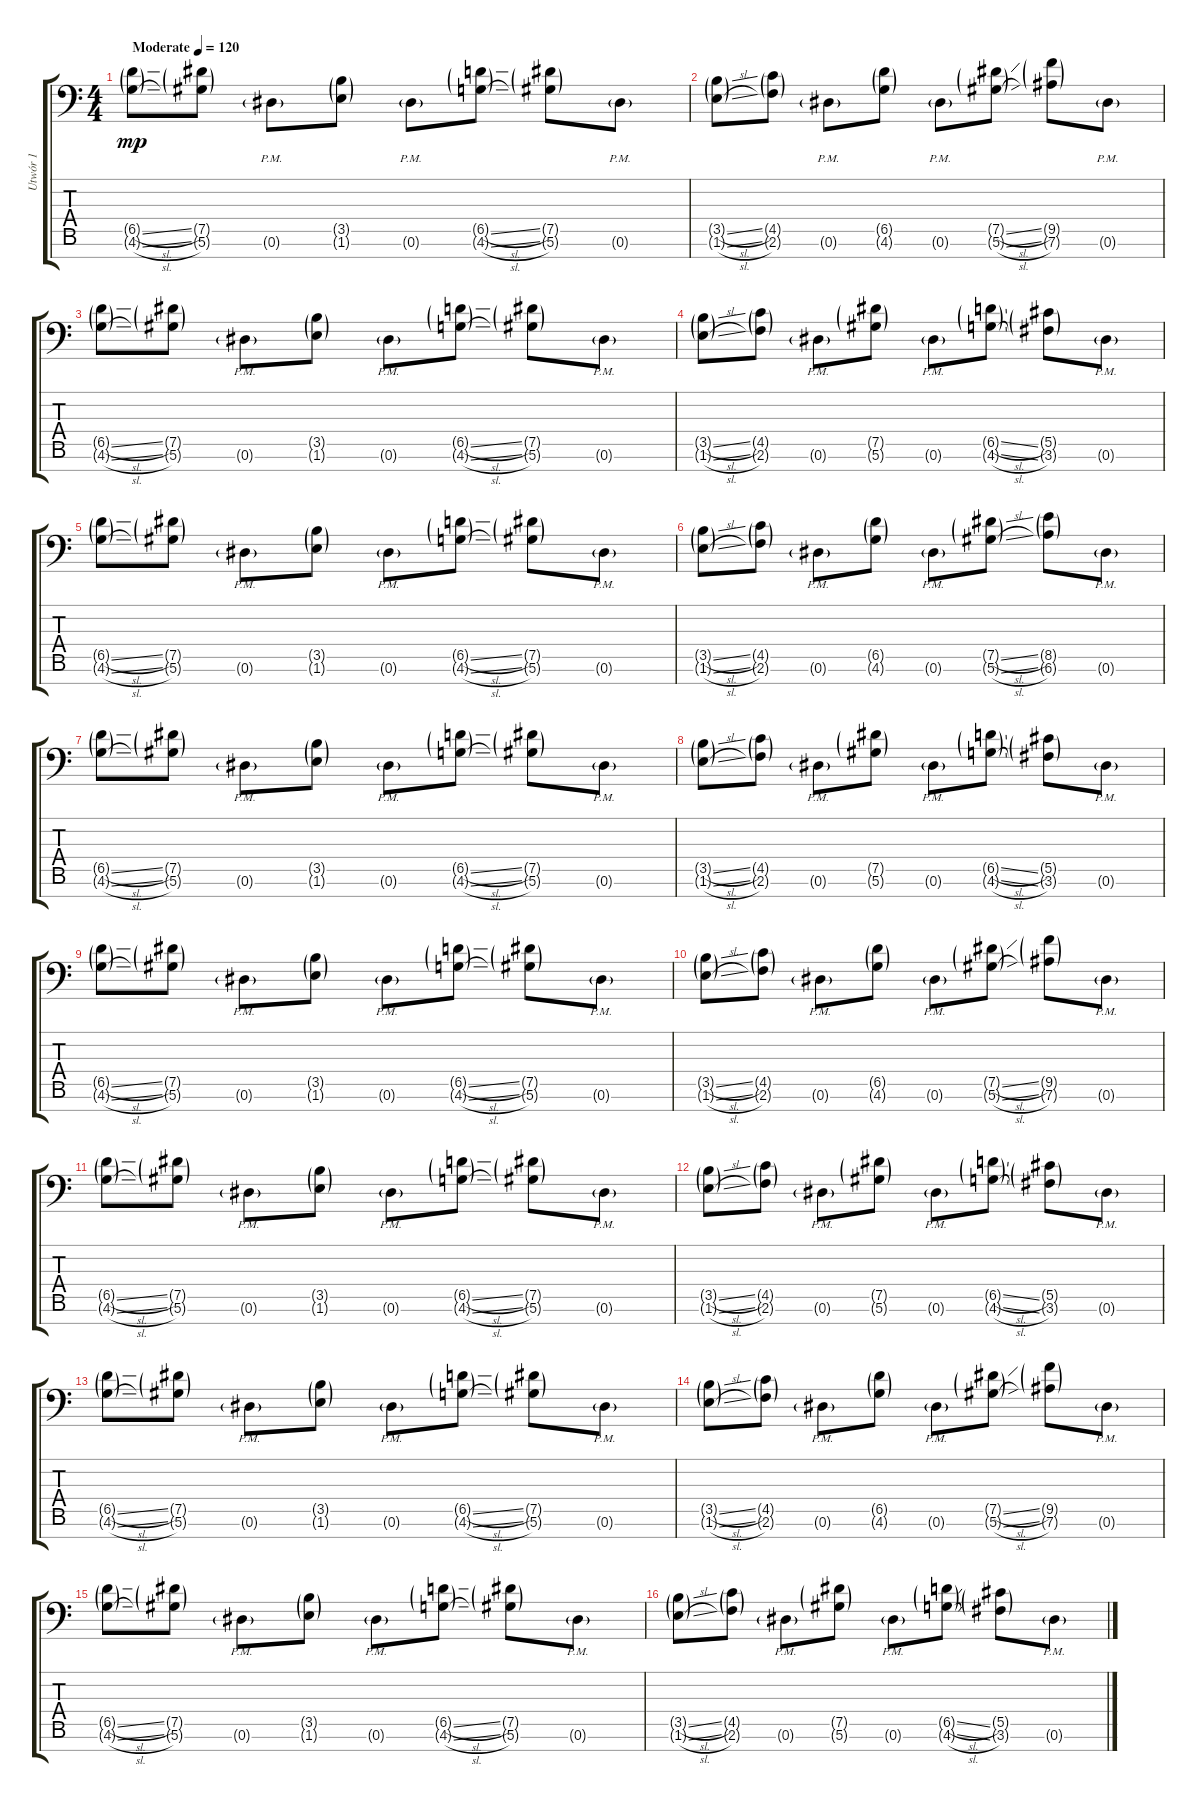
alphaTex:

\track ("Utwór 1" "Utwór 1") {instrument distortionguitar}
\staff {score tabs}
\tuning (Eb4 Bb3 Gb3 Db3 Ab2 Eb2 Bb1) {hide}
\ts (4 4)
\tempo (120 "Moderate")
\clef f4
\ks c
(6.5{sl g} 4.6{sl g}).8{dy mp instrument distortionguitar} (7.5{g} 5.6{g}).8 0.6{g pm}.8 (3.5{g} 1.6{g}).8 0.6{g pm}.8 (6.5{sl g} 4.6{sl g}).8 (7.5{g} 5.6{g}).8 0.6{g pm}.8 |
(3.5{sl g} 1.6{sl g}).8 (4.5{g} 2.6{g}).8 0.6{g pm}.8 (6.5{g} 4.6{g}).8 0.6{g pm}.8 (7.5{sl g} 5.6{sl g}).8 (9.5{g} 7.6{g}).8 0.6{g pm}.8 |
(6.5{sl g} 4.6{sl g}).8 (7.5{g} 5.6{g}).8 0.6{g pm}.8 (3.5{g} 1.6{g}).8 0.6{g pm}.8 (6.5{sl g} 4.6{sl g}).8 (7.5{g} 5.6{g}).8 0.6{g pm}.8 |
(3.5{sl g} 1.6{sl g}).8 (4.5{g} 2.6{g}).8 0.6{g pm}.8 (7.5{g} 5.6{g}).8 0.6{g pm}.8 (6.5{sl g} 4.6{sl g}).8 (5.5{g} 3.6{g}).8 0.6{g pm}.8 |
(6.5{sl g} 4.6{sl g}).8 (7.5{g} 5.6{g}).8 0.6{g pm}.8 (3.5{g} 1.6{g}).8 0.6{g pm}.8 (6.5{sl g} 4.6{sl g}).8 (7.5{g} 5.6{g}).8 0.6{g pm}.8 |
(3.5{sl g} 1.6{sl g}).8 (4.5{g} 2.6{g}).8 0.6{g pm}.8 (6.5{g} 4.6{g}).8 0.6{g pm}.8 (7.5{sl g} 5.6{sl g}).8 (8.5{g} 6.6{g}).8 0.6{g pm}.8 |
(6.5{sl g} 4.6{sl g}).8 (7.5{g} 5.6{g}).8 0.6{g pm}.8 (3.5{g} 1.6{g}).8 0.6{g pm}.8 (6.5{sl g} 4.6{sl g}).8 (7.5{g} 5.6{g}).8 0.6{g pm}.8 |
(3.5{sl g} 1.6{sl g}).8 (4.5{g} 2.6{g}).8 0.6{g pm}.8 (7.5{g} 5.6{g}).8 0.6{g pm}.8 (6.5{sl g} 4.6{sl g}).8 (5.5{g} 3.6{g}).8 0.6{g pm}.8 |
(6.5{sl g} 4.6{sl g}).8 (7.5{g} 5.6{g}).8 0.6{g pm}.8 (3.5{g} 1.6{g}).8 0.6{g pm}.8 (6.5{sl g} 4.6{sl g}).8 (7.5{g} 5.6{g}).8 0.6{g pm}.8 |
(3.5{sl g} 1.6{sl g}).8 (4.5{g} 2.6{g}).8 0.6{g pm}.8 (6.5{g} 4.6{g}).8 0.6{g pm}.8 (7.5{sl g} 5.6{sl g}).8 (9.5{g} 7.6{g}).8 0.6{g pm}.8 |
(6.5{sl g} 4.6{sl g}).8 (7.5{g} 5.6{g}).8 0.6{g pm}.8 (3.5{g} 1.6{g}).8 0.6{g pm}.8 (6.5{sl g} 4.6{sl g}).8 (7.5{g} 5.6{g}).8 0.6{g pm}.8 |
(3.5{sl g} 1.6{sl g}).8 (4.5{g} 2.6{g}).8 0.6{g pm}.8 (7.5{g} 5.6{g}).8 0.6{g pm}.8 (6.5{sl g} 4.6{sl g}).8 (5.5{g} 3.6{g}).8 0.6{g pm}.8 |
(6.5{sl g} 4.6{sl g}).8 (7.5{g} 5.6{g}).8 0.6{g pm}.8 (3.5{g} 1.6{g}).8 0.6{g pm}.8 (6.5{sl g} 4.6{sl g}).8 (7.5{g} 5.6{g}).8 0.6{g pm}.8 |
(3.5{sl g} 1.6{sl g}).8 (4.5{g} 2.6{g}).8 0.6{g pm}.8 (6.5{g} 4.6{g}).8 0.6{g pm}.8 (7.5{sl g} 5.6{sl g}).8 (9.5{g} 7.6{g}).8 0.6{g pm}.8 |
(6.5{sl g} 4.6{sl g}).8 (7.5{g} 5.6{g}).8 0.6{g pm}.8 (3.5{g} 1.6{g}).8 0.6{g pm}.8 (6.5{sl g} 4.6{sl g}).8 (7.5{g} 5.6{g}).8 0.6{g pm}.8 |
(3.5{sl g} 1.6{sl g}).8 (4.5{g} 2.6{g}).8 0.6{g pm}.8 (7.5{g} 5.6{g}).8 0.6{g pm}.8 (6.5{sl g} 4.6{sl g}).8 (5.5{g} 3.6{g}).8 0.6{g pm}.8
